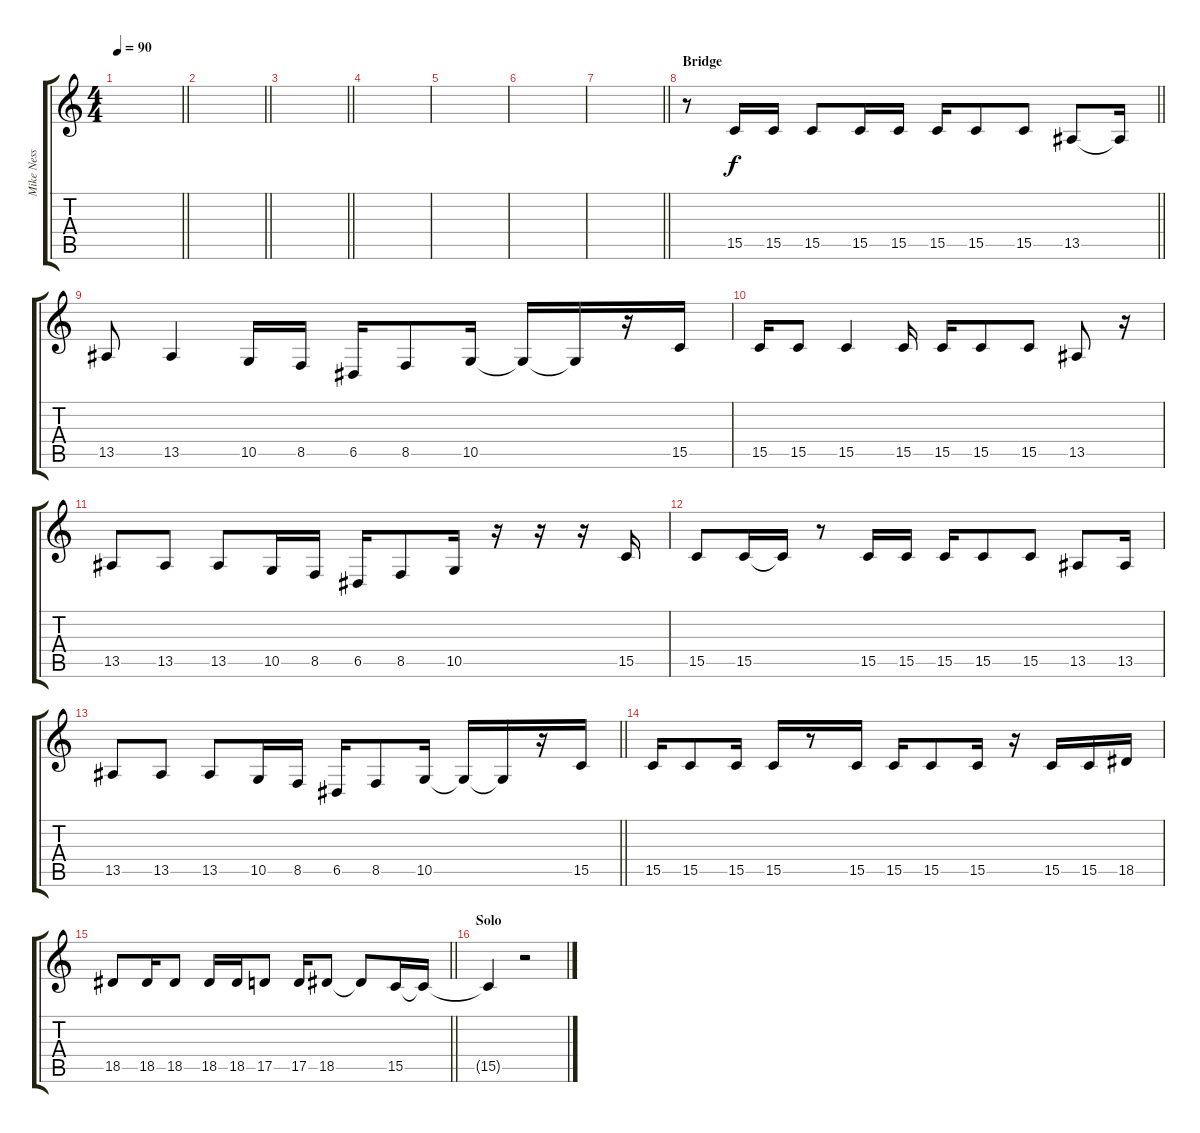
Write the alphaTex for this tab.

\track ("Mike Ness (Voice)" "Mike Ness ") {instrument lead2sawtooth}
\staff {score tabs}
\tuning (E4 B3 G3 D3 A2 E2) {hide}
\ts (4 4)
\tempo 90
\clef g2
\barLineRight lightlight
\ks c
|
\barLineRight lightlight
|
\barLineRight lightlight
|
|
|
|
\barLineRight lightlight
|
\section ("" "Bridge")
\barLineRight lightlight
r.8 15.5.16 15.5.16 15.5.8 15.5.16 15.5.16 15.5.16 15.5.8 15.5.8 13.5.8 13.5{t}.16 |
13.5.8 13.5.4 10.5.16 8.5.16 6.5.16 8.5.8 10.5.16 10.5{t}.16 10.5{t}.16 r.16 15.5.16 |
15.5.16 15.5.8 15.5.4 15.5.16 15.5.16 15.5.8 15.5.8 13.5.8 r.16 |
13.5.8 13.5.8 13.5.8 10.5.16 8.5.16 6.5.16 8.5.8 10.5.16 r.16 r.16 r.16 15.5.16 |
15.5.8 15.5.16 15.5{t}.16 r.8 15.5.16 15.5.16 15.5.16 15.5.8 15.5.8 13.5.8 13.5.16 |
\barLineRight lightlight
13.5.8 13.5.8 13.5.8 10.5.16 8.5.16 6.5.16 8.5.8 10.5.16 10.5{t}.16 10.5{t}.16 r.16 15.5.16 |
15.5.16 15.5.8 15.5.16 15.5.16 r.8 15.5.16 15.5.16 15.5.8 15.5.16 r.16 15.5.16 15.5.16 18.5.16 |
\barLineRight lightlight
18.5.8 18.5.16 18.5.8 18.5.16 18.5.16 17.5.8 17.5.16 18.5.8 18.5{t}.8 15.5.16 15.5{t}.16 |
\section ("" "Solo")
15.5{t}.4 r.2
